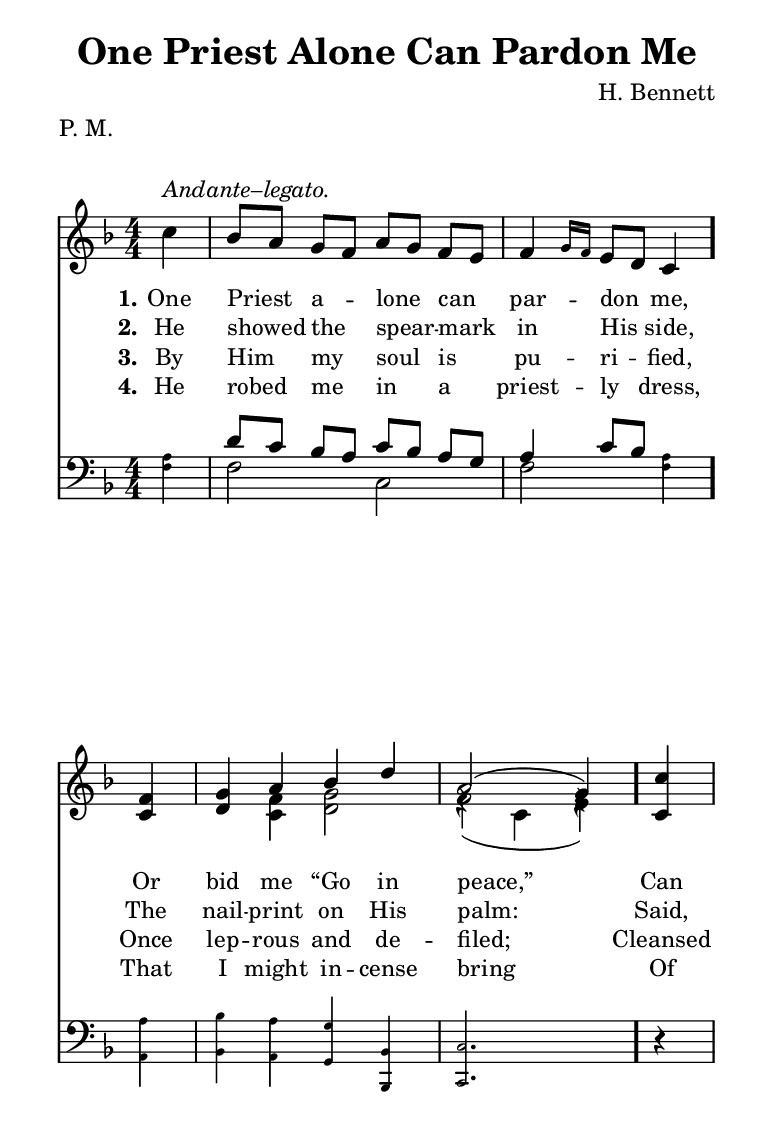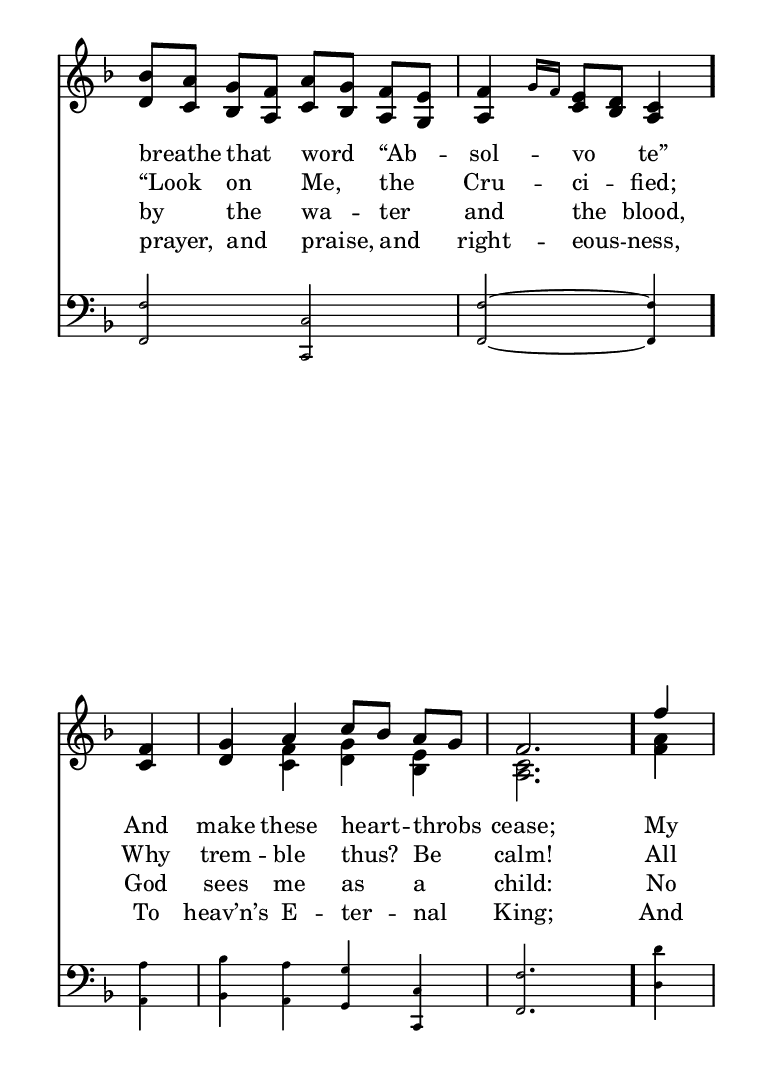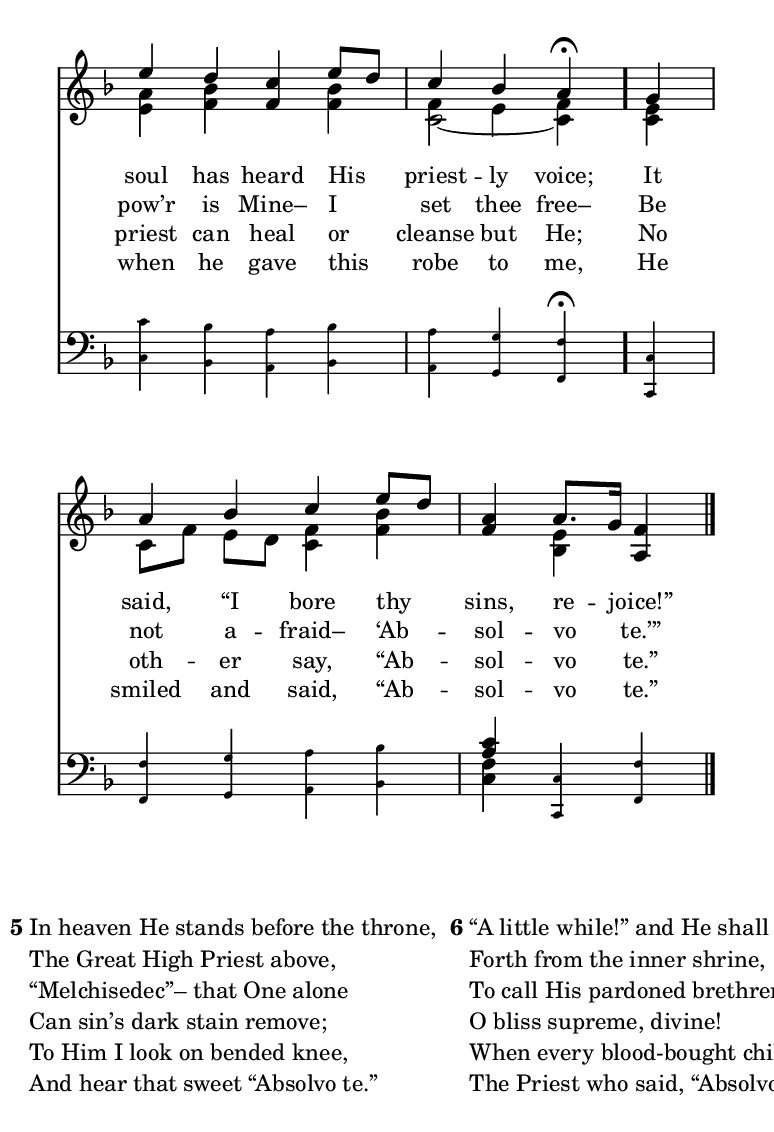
\include "common/global.ily"
\paper {
  \include "common/paper.ily"
  ragged-last-bottom = ##t
}

\header{
  hymnnumber = "244"
  title = "One Priest Alone Can Pardon Me"
  tunename = ""
  meter = "P. M."
  poet = ""
  composer = "H. Bennett"
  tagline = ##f
}

ta = { \tempo 4=80 }
tb = { \tempo 4=40 }

global = {
  \include "common/overrides.ily"
  \override Staff.TimeSignature.style = #'numbered
  \time 4/4
  \override Score.MetronomeMark.transparent = ##t % hide all fermata changes too
  \ta
  \key f \major
  \partial 4
  \autoBeamOff
}

notesSoprano = {
\global
\relative c'' {

  c4^\markup{\italic{Andante–legato.}} | bes8[ a] g[ f] a[ g] f[ e] | f4 \grace { g16[ f] } e8[ d] c4
  f4 | g a bes d | a2( g4)
  \eogbreak
  c4 | bes8[ a] g[ f] a[ g] f[ e] | f4 \grace { g16[ f] } e8[ d] c4
  f4 | g a c8[ bes] a[ g] | f2.
  \eogbreak
  f'4 | e d c e8[ d] | c4 bes \tb a\fermata \ta
  g4 | a bes c e8[ d] | a4 a8.[ g16] f4

  \bar "|."

}
}

notesAlto = {
\global
\override NoteHead.font-size = #-4
\relative e' {

  s4 | s1 | s2.
  c4 | d4 <f c>4 <g d>2 | << { f2( e4) } { r4 c r } >> % TODO original has d2
  c4 | d8[ c] bes[ a] c[ bes] a[ g] | a4 c8[ bes] a4
  c4 | d4 <f c>4 <g d> <e bes> | <c a>2. % TODO original has d2
  <a' f>4 | <a e> <bes f> f <bes f> | << { f4 e f } { c2 ~ c4 } >>
  <e c>4 | c8[ f] e[ d] <f c>4 <bes f>4 | f <e bes>4 a,

}
}

notesTenor = {
\global
\override NoteHead.font-size = #-4
\relative a {

  a4 | d8[ c] bes[ a] c[ bes] a[ g] | a4 c8[ bes] a4
  a4 | bes4 a g bes, | c2.
  r4 | f2 c | f2 ~ f4
  a4 | bes a g c, | f2.
  d'4 | c bes a bes | a g f
  c4 | f g a bes | <c a> c, f

}
}

notesBass = {
\global
\override NoteHead.font-size = #-4
\relative f {

  f4 | f2 c | f f4
  a,4 | bes a g bes, | c2.
  r4 | f2 c | f2 ~ f4
  a4 | bes a g c, | f2.
  d'4 | c bes a bes | a g f\fermata
  c4 | f g a bes | <f' c> c, f

}
}

wordsA = \lyricmode {
\set stanza = "1."

One Priest a -- lone can par -- don me, \bar "."
Or bid me “Go in peace,” \bar "."
Can breathe that word “Ab -- sol -- vo te” \bar "."
And make these heart -- throbs cease; \bar "."
My soul has heard His priest -- ly voice; \bar "."
It said, “I bore thy sins, re -- joice!” \bar "."

}

wordsB = \lyricmode {
\set stanza = "2."

He showed the spear -- mark in His side,
The nail -- print on His palm:
Said, “Look on Me, the Cru -- ci -- fied;
Why trem -- ble thus? Be calm!
All pow’r is Mine– I set thee free–
Be not a -- fraid– ‘Ab -- sol -- vo te.’”

}

wordsC = \lyricmode {
\set stanza = "3."

By Him my soul is pu -- ri -- fied,
Once lep -- rous and de -- filed;
Cleansed by the wa -- ter and the blood,
God sees me as a child:
No priest can heal or cleanse but He;
No oth -- er say, “Ab -- sol -- vo te.”

}

wordsD = \lyricmode {
\set stanza = "4."

He robed me in a priest -- ly dress,
That I might in -- cense bring
Of prayer, and praise, and right -- eous -- ness,
To heav’n’s E -- ter -- nal King;
And when he gave this robe to me,
He smiled and said, “Ab -- sol -- vo te.”

}

wordsE = \markuplist {

\line { In heaven He stands before the throne, }
\line { The Great High Priest above, }
\line { “Melchisedec”– that One alone }
\line { Can sin’s dark stain remove; }
\line { To Him I look on bended knee, }
\line { And hear that sweet “Absolvo te.” }

}

wordsF = \markuplist {

\line { “A little while!” and He shall come }
\line { Forth from the inner shrine, }
\line { To call His pardoned brethren home: }
\line { O bliss supreme, divine! }
\line { When every blood-bought child shall see }
\line { The Priest who said, “Absolvo te.” }

}

\score {
  \context ChoirStaff <<
    \context Staff = upper <<
      \set Staff.autoBeaming = ##f
      \set ChoirStaff.systemStartDelimiter = #'SystemStartBar
      \set ChoirStaff.printPartCombineTexts = ##f
      \partcombine #'(2 . 9) \notesSoprano \notesAlto
      \context NullVoice = sopranos { \voiceOne << \notesSoprano >> }
      \context NullVoice = altos { \voiceTwo << \notesAlto >> }
      \context Lyrics = one   \lyricsto sopranos \wordsA
      \context Lyrics = two   \lyricsto sopranos \wordsB
      \context Lyrics = three \lyricsto sopranos \wordsC
      \context Lyrics = four  \lyricsto sopranos \wordsD
    >>
    \context Staff = men <<
      \set Staff.autoBeaming = ##f
      \clef bass
      \set ChoirStaff.printPartCombineTexts = ##f
      \partcombine #'(2 . 9) \notesTenor \notesBass
      \context NullVoice = tenors { \voiceOne << \notesTenor >> }
      \context NullVoice = basses { \voiceTwo << \notesBass >> }
    >>
  >>
  \layout {
    \include "common/layout.ily"
  }
  \midi{
    \include "common/midi.ily"
  }
}

\noPageBreak

\markup { \fill-line {
  \hspace #0.1
  \line{ \bold 5 \column { \wordsE } }
  \hspace #0.1
  \line{ \bold 6 \column { \wordsF } }
  \hspace #0.1
} }

\version "2.19.49"  % necessary for upgrading to future LilyPond versions.

% vi:set et ts=2 sw=2 ai nocindent syntax=lilypond:
